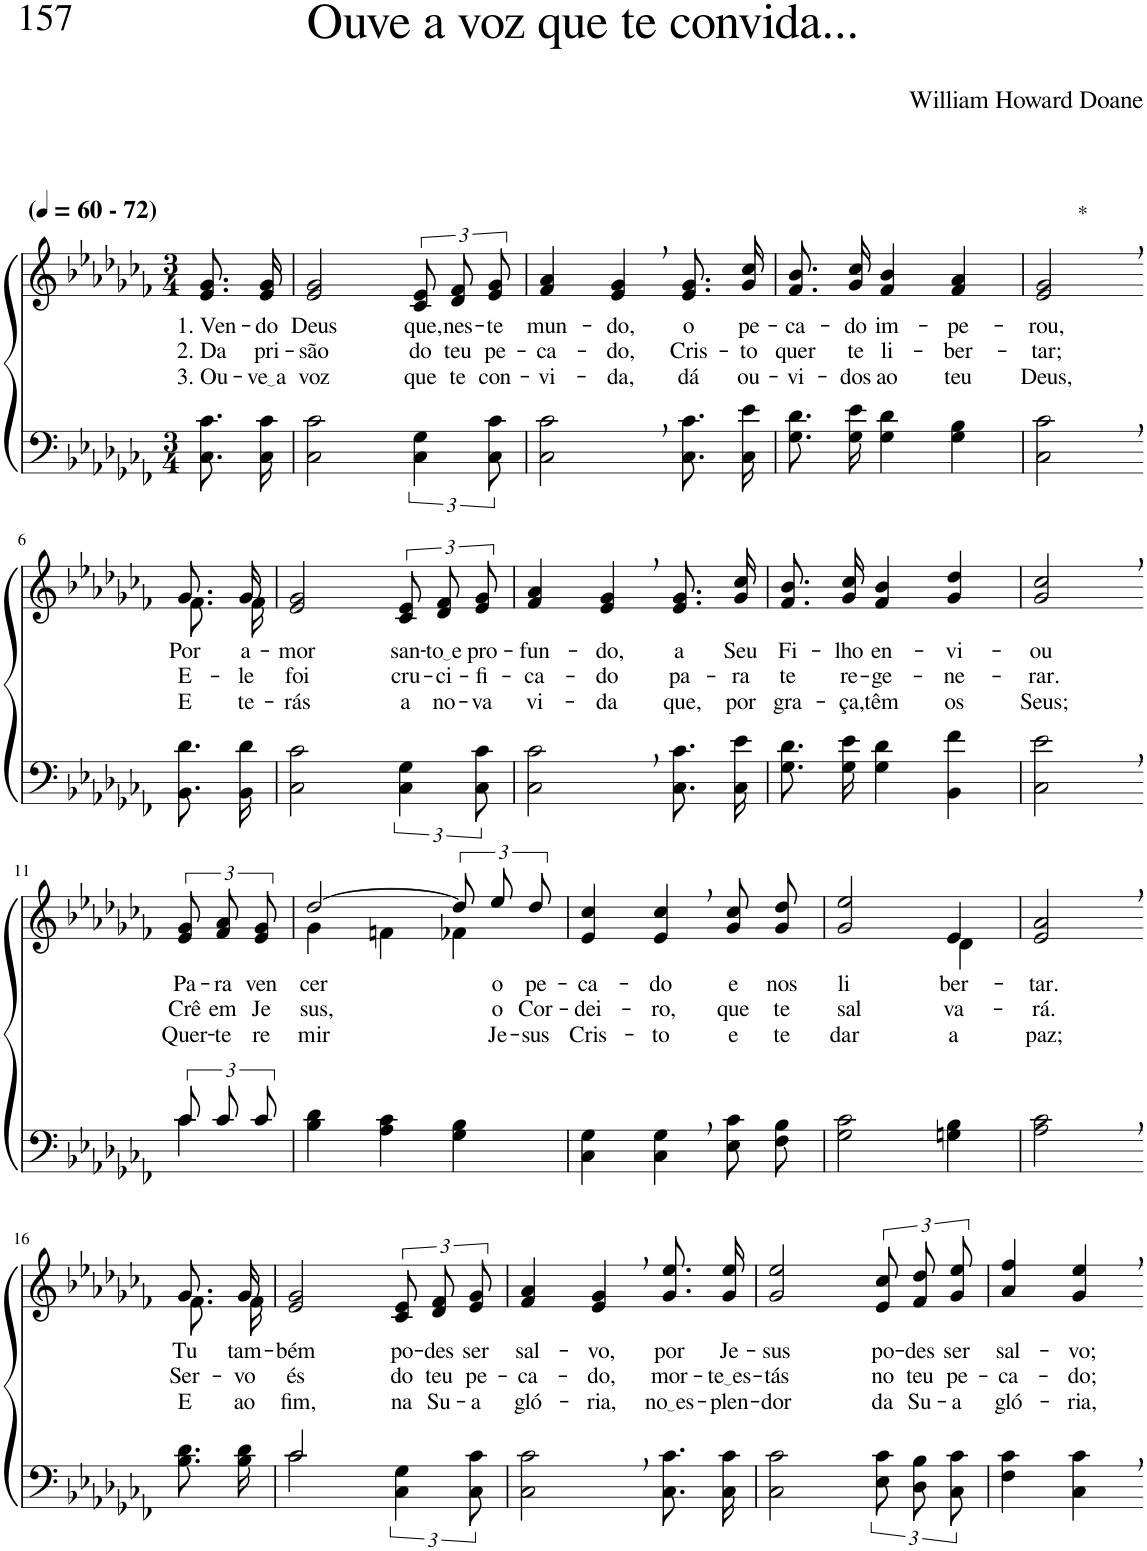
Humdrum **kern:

**kern	**kern	**text	**text	**text
*part2	*part1	*part1	*part1	*part1
*staff2	*staff1	*staff1	*staff1	*staff1
*I"Parte III e IV	*I"Parte I e II	*	*	*
*clefF4	*clefG2	*	*	*
*Trd2c3	*Trd2c3	*	*	*
*k[b-e-a-d-g-c-f-]	*k[b-e-a-d-g-c-f-]	*	*	*
*M3/4	*M3/4	*	*	*
*MM60	*MM60	*	*	*
=1	=1	=1	=1	=1
!	!LO:TX:a:B:t=(	!	!	!
!	!LO:TX:a:B:t=- 72)	!	!	!
!	!	!LO:LY:b	!LO:LY:b	!LO:LY:b
8.C-\ 8.c-\L	8.e-/ 8.g-/L	1. Ven-	2. Da	3. Ou-
!	!	!LO:LY:b	!LO:LY:b	!LO:LY:b
16C-\ 16c-\Jk	16e-/ 16g-/Jk	-do	pri-	ve a
=2	=2	=2	=2	=2
!	!	!LO:LY:b	!LO:LY:b	!LO:LY:b
2C-\ 2c-\	2e-/ 2g-/	Deus	-são	voz
!	!	!LO:LY:b	!LO:LY:b	!LO:LY:b
6C-\ 6G-\	12c-/ 12e-/L	que,	do	que
!	!	!LO:LY:b	!LO:LY:b	!LO:LY:b
.	12d-/ 12f-/	nes-	teu	te
!	!	!LO:LY:b	!LO:LY:b	!LO:LY:b
12C-\ 12c-\	12e-/ 12g-/J	-te	pe-	con-
=3	=3	=3	=3	=3
!	!	!LO:LY:b	!LO:LY:b	!LO:LY:b
2C-\, 2c-\,	4f-/ 4a-/	mun-	-ca-	-vi-
!	!	!LO:LY:b	!LO:LY:b	!LO:LY:b
.	4e-/, 4g-/,	-do,	-do,	-da,
!	!	!LO:LY:b	!LO:LY:b	!LO:LY:b
8.C-\ 8.c-\L	8.e-/ 8.g-/L	o	Cris-	dá
!	!	!LO:LY:b	!LO:LY:b	!LO:LY:b
16C-\ 16e-\Jk	16g-/ 16cc-/Jk	pe-	-to	ou-
=4	=4	=4	=4	=4
!	!	!LO:LY:b	!LO:LY:b	!LO:LY:b
8.G-\ 8.d-\L	8.f-/ 8.b-/L	-ca-	quer	-vi-
!	!	!LO:LY:b	!LO:LY:b	!LO:LY:b
16G-\ 16e-\Jk	16g-/ 16cc-/Jk	-do	te	-dos
!	!	!LO:LY:b	!LO:LY:b	!LO:LY:b
4G-\ 4d-\	4f-/ 4b-/	im-	li-	ao
!	!	!LO:LY:b	!LO:LY:b	!LO:LY:b
4G-\ 4B-\	4f-/ 4a-/	-pe-	-ber-	teu
=5	=5	=5	=5	=5
!	!LO:TX:a:t=*	!	!	!
!	!	!LO:LY:b	!LO:LY:b	!LO:LY:b
2C-\, 2c-\,	2e-/, 2g-/,	-rou,	-tar;	Deus,
!!LO:LB:g=z
=6-	=6-	=6-	=6-	=6-
*	*^	*	*	*
!	!	!	!LO:LY:b	!LO:LY:b	!LO:LY:b
8.BB-\ 8.d-\L	8.g-/L	8.f-\L	Por	E-	E
!	!	!	!LO:LY:b	!LO:LY:b	!LO:LY:b
16BB-\ 16d-\Jk	16g-/Jk	16f-\Jk	a-	-le	te-
=7	=7	=7	=7	=7	=7
!	!	!	!LO:LY:b	!LO:LY:b	!LO:LY:b
*	*v	*v	*	*	*
2C-\ 2c-\	2e-/ 2g-/	-mor	foi	-rás
!	!	!LO:LY:b	!LO:LY:b	!LO:LY:b
6C-\ 6G-\	12c-/ 12e-/L	san-	cru-	a
!	!	!LO:LY:b	!LO:LY:b	!LO:LY:b
.	12d-/ 12f-/	to e	-ci-	no-
!	!	!LO:LY:b	!LO:LY:b	!LO:LY:b
12C-\ 12c-\	12e-/ 12g-/J	pro-	-fi-	-va
=8	=8	=8	=8	=8
!	!	!LO:LY:b	!LO:LY:b	!LO:LY:b
2C-\, 2c-\,	4f-/ 4a-/	-fun-	-ca-	vi-
!	!	!LO:LY:b	!LO:LY:b	!LO:LY:b
.	4e-/, 4g-/,	-do,	-do	-da
!	!	!LO:LY:b	!LO:LY:b	!LO:LY:b
8.C-\ 8.c-\L	8.e-/ 8.g-/L	a	pa-	que,
!	!	!LO:LY:b	!LO:LY:b	!LO:LY:b
16C-\ 16e-\Jk	16g-/ 16cc-/Jk	Seu	-ra	por
=9	=9	=9	=9	=9
!	!	!LO:LY:b	!LO:LY:b	!LO:LY:b
8.G-\ 8.d-\L	8.f-/ 8.b-/L	Fi-	te	gra-
!	!	!LO:LY:b	!LO:LY:b	!LO:LY:b
16G-\ 16e-\Jk	16g-/ 16cc-/Jk	-lho	re-	-ça,
!	!	!LO:LY:b	!LO:LY:b	!LO:LY:b
4G-\ 4d-\	4f-/ 4b-/	en-	-ge-	têm
!	!	!LO:LY:b	!LO:LY:b	!LO:LY:b
4BB-\ 4f-\	4g-/ 4dd-/	-vi-	-ne-	os
=10	=10	=10	=10	=10
!	!	!LO:LY:b	!LO:LY:b	!LO:LY:b
2C-\, 2e-\,	2g-/, 2cc-/,	-ou	-rar.	Seus;
!!LO:LB:g=z
=11-	=11-	=11-	=11-	=11-
*^	*	*	*	*
!	!	!	!LO:LY:b	!LO:LY:b	!LO:LY:b
12c-/L	4c-\	12e-/ 12g-/L	Pa-	Crê	Quer-
!	!	!	!LO:LY:b	!LO:LY:b	!LO:LY:b
12c-/	.	12f-/ 12a-/	-ra	em	-te
!	!	!	!LO:LY:b	!LO:LY:b	!LO:LY:b
12c-/J	.	12e-/ 12g-/J	ven-	Je-	re-
*v	*v	*	*	*	*
=12	=12	=12	=12	=12
*	*^	*	*	*
!	!	!	!LO:LY:b	!LO:LY:b	!LO:LY:b
4B-\ 4d-\	[2dd-/	4g-\	-cer	-sus,	-mir
4A-\ 4c-\	.	4fn\	.	.	.
4G-\ 4B-\	12dd-/L]	4f-X\	.	.	.
!	!	!	!LO:LY:b	!LO:LY:b	!LO:LY:b
.	12ee-/	.	o	o	Je-
!	!	!	!LO:LY:b	!LO:LY:b	!LO:LY:b
.	12dd-/J	.	pe-	Cor-	-sus
*	*v	*v	*	*	*
=13	=13	=13	=13	=13
!	!	!LO:LY:b	!LO:LY:b	!LO:LY:b
4C-\ 4G-\	4e-/ 4cc-/	-ca-	-dei-	Cris-
!	!	!LO:LY:b	!LO:LY:b	!LO:LY:b
4C-\, 4G-\,	4e-/, 4cc-/,	-do	-ro,	-to
!	!	!LO:LY:b	!LO:LY:b	!LO:LY:b
8E-\ 8c-\L	8g-\ 8cc-\L	e	que	e
!	!	!LO:LY:b	!LO:LY:b	!LO:LY:b
8F-\ 8B-\J	8g-\ 8dd-\J	nos	te	te
=14	=14	=14	=14	=14
!	!	!LO:LY:b	!LO:LY:b	!LO:LY:b
*	*^	*	*	*
2G-\ 2c-\	2g-/ 2ee-/	2ryy	li-	sal-	dar
!	!	!	!LO:LY:b	!LO:LY:b	!LO:LY:b
4Gn\ 4B-\	4e-/	4d-\	-ber-	-va-	-a
=15	=15	=15	=15	=15	=15
!	!	!	!LO:LY:b	!LO:LY:b	!LO:LY:b
*	*v	*v	*	*	*
2A-\, 2c-\,	2e-/, 2a-/,	-tar.	-rá.	paz;
!!LO:LB:g=z
=16-	=16-	=16-	=16-	=16-
*	*^	*	*	*
!	!	!	!LO:LY:b	!LO:LY:b	!LO:LY:b
8.B-\ 8.d-\L	8.g-/L	8.f-\L	Tu	Ser-	E
!	!	!	!LO:LY:b	!LO:LY:b	!LO:LY:b
16B-\ 16d-\Jk	16g-/Jk	16f-\Jk	tam-	-vo	ao
=17	=17	=17	=17	=17	=17
*^	*	*	*	*	*
!	!	!	!	!LO:LY:b	!LO:LY:b	!LO:LY:b
*	*	*v	*v	*	*	*
2c-/	2c-\	2e-/ 2g-/	-bém	és	fim,
!	!	!	!LO:LY:b	!LO:LY:b	!LO:LY:b
4ryy	6C-\ 6G-\	12c-/ 12e-/L	po-	do	na
!	!	!	!LO:LY:b	!LO:LY:b	!LO:LY:b
.	.	12d-/ 12f-/	-des	teu	Su-
!	!	!	!LO:LY:b	!LO:LY:b	!LO:LY:b
.	12C-\ 12c-\	12e-/ 12g-/J	ser	pe-	-a
=18	=18	=18	=18	=18	=18
!	!	!	!LO:LY:b	!LO:LY:b	!LO:LY:b
*v	*v	*	*	*	*
2C-\, 2c-\,	4f-/ 4a-/	sal-	-ca-	gló-
!	!	!LO:LY:b	!LO:LY:b	!LO:LY:b
.	4e-/, 4g-/,	-vo,	-do,	-ria,
!	!	!LO:LY:b	!LO:LY:b	!LO:LY:b
8.C-\ 8.c-\L	8.g-\ 8.ee-\L	por	mor-	no es
!	!	!LO:LY:b	!LO:LY:b	!LO:LY:b
16C-\ 16c-\Jk	16g-\ 16ee-\Jk	Je-	te es	-plen-
=19	=19	=19	=19	=19
!	!	!LO:LY:b	!LO:LY:b	!LO:LY:b
2C-\ 2c-\	2g-/ 2ee-/	-sus	-tás	-dor
!	!	!LO:LY:b	!LO:LY:b	!LO:LY:b
12E-\ 12c-\L	12e-/ 12cc-/L	po-	no	da
!	!	!LO:LY:b	!LO:LY:b	!LO:LY:b
12D-\ 12B-\	12f-/ 12dd-/	-des	teu	Su-
!	!	!LO:LY:b	!LO:LY:b	!LO:LY:b
12C-\ 12c-\J	12g-/ 12ee-/J	ser	pe-	-a
=20	=20	=20	=20	=20
!	!	!LO:LY:b	!LO:LY:b	!LO:LY:b
4F-\ 4c-\	4a-/ 4ff-/	sal-	-ca-	gló-
!	!	!LO:LY:b	!LO:LY:b	!LO:LY:b
4C-\, 4c-\,	4g-/, 4ee-/,	-vo;	-do;	-ria,
=-	=-	=-	=-	=-
*-	*-	*-	*-	*-
